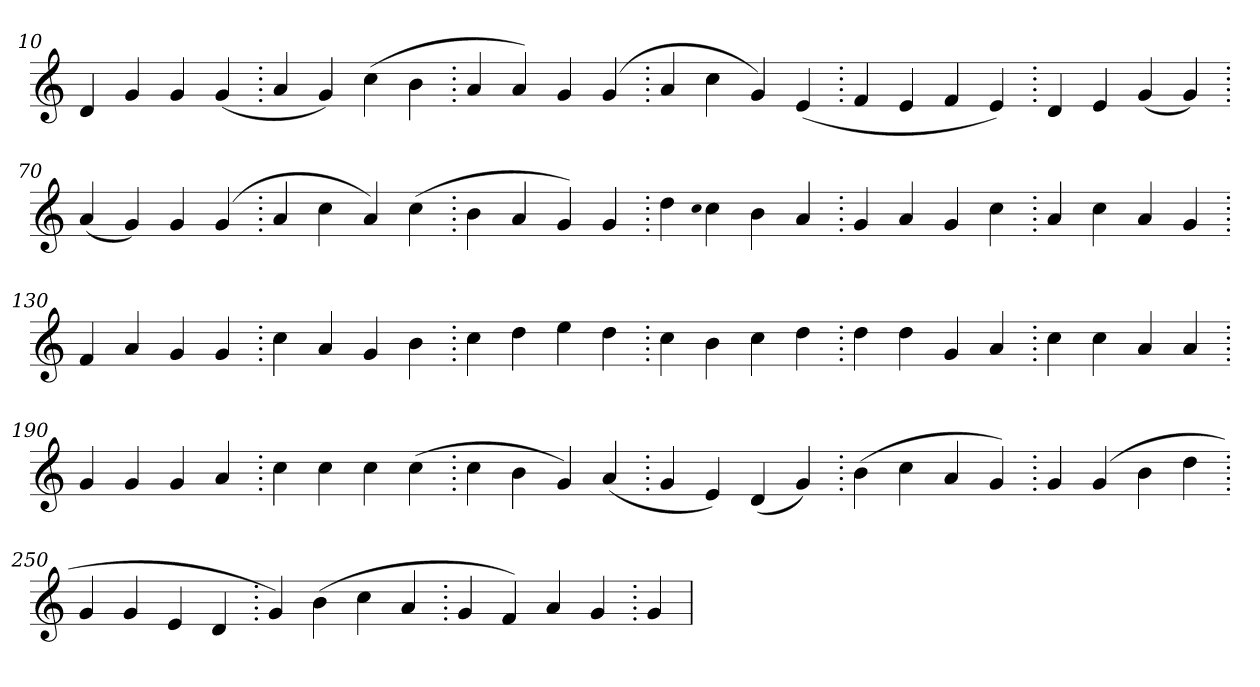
**kern
*part1
*staff1
*clefG2
=10.
4d
4g
4g
(>4g
=20.
4a
4g)
(>4cc
4b
=30.
4a
4a)
4g
(>4g
=40.
4a
4cc
4g)
(>4e
=50.
4f
4e
4f
4e)
=60.
4d
4e
(>4g
4g)
=70.
(>4a
4g)
4g
(>4g
=80.
4a
4cc
4a)
(>4cc
=90.
4b
4a
4g)
4g
=100.
4dd
qqcc
4cc
4b
4a
=110.
4g
4a
4g
4cc
=120.
4a
4cc
4a
4g
=130.
4f
4a
4g
4g
=140.
4cc
4a
4g
4b
=150.
4cc
4dd
4ee
4dd
=160.
4cc
4b
4cc
4dd
=170.
4dd
4dd
4g
4a
=180.
4cc
4cc
4a
4a
=190.
4g
4g
4g
4a
=200.
4cc
4cc
4cc
(>4cc
=210.
4cc
4b
4g)
(>4a
=220.
4g
4e)
(>4d
4g)
=230.
(>4b
4cc
4a
4g)
=240.
4g
(>4g
4b
4dd
=250.
4g
4g
4e
4d
=260.
4g)
(>4b
4cc
4a
=270.
4g
4f)
4a
4g
=280.
4g
=
*-
